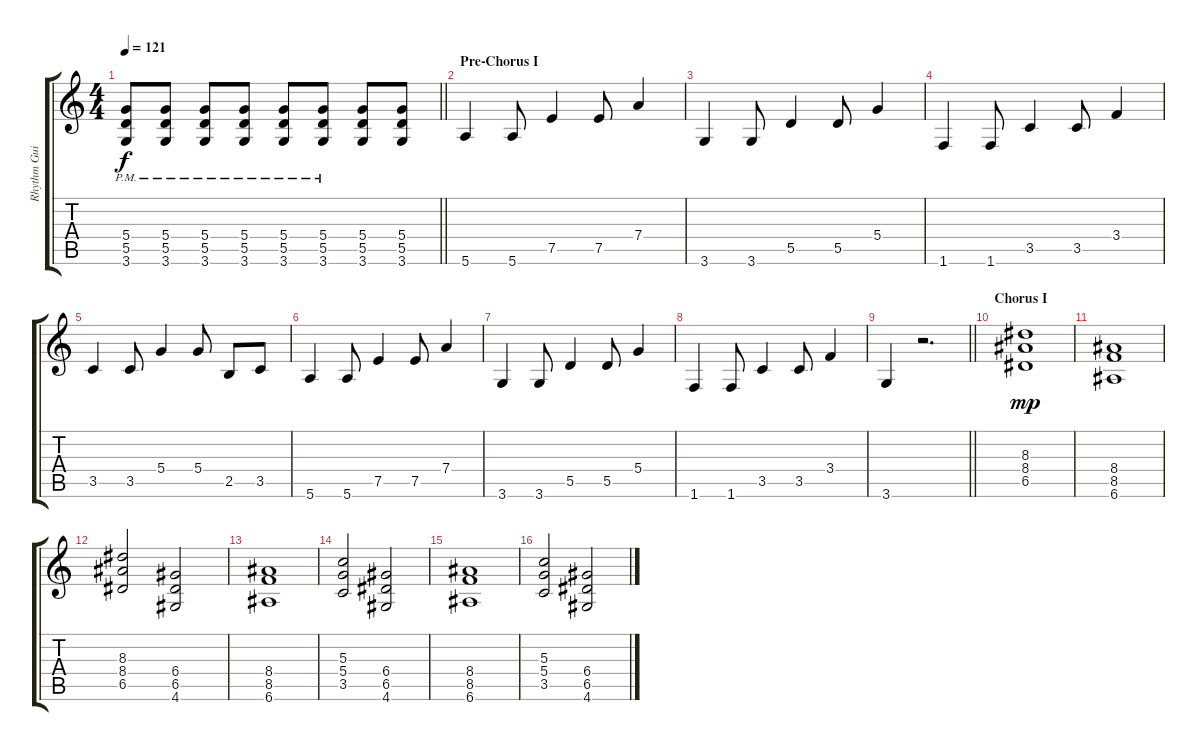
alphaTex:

\track ("Rhythm Guitar" "Rhythm Gui") {instrument electricguitarclean}
\staff {score tabs}
\tuning (E4 B3 G3 D3 A2 E2) {hide}
\ts (4 4)
\tempo 121
\clef g2
\barLineRight lightlight
\ks c
(5.4{pm} 5.5{pm} 3.6{pm}).8{dy f} (5.4{pm} 5.5{pm} 3.6{pm}).8 (5.4{pm} 5.5{pm} 3.6{pm}).8 (5.4{pm} 5.5{pm} 3.6{pm}).8 (5.4{pm} 5.5{pm} 3.6{pm}).8 (5.4{pm} 5.5{pm} 3.6{pm}).8 (5.4 5.5 3.6).8 (5.4 5.5 3.6).8 |
\section ("" "Pre-Chorus I")
5.6.4 5.6.8 7.5.4 7.5.8 7.4.4 |
3.6.4 3.6.8 5.5.4 5.5.8 5.4.4 |
1.6.4 1.6.8 3.5.4 3.5.8 3.4.4 |
3.5.4 3.5.8 5.4.4 5.4.8 2.5.8 3.5.8 |
5.6.4 5.6.8 7.5.4 7.5.8 7.4.4 |
3.6.4 3.6.8 5.5.4 5.5.8 5.4.4 |
1.6.4 1.6.8 3.5.4 3.5.8 3.4.4 |
\barLineRight lightlight
3.6.4 r.2{d} |
\section ("" "Chorus I")
(8.3 8.4 6.5).1{dy mp instrument distortionguitar} |
(8.4 8.5 6.6).1 |
(8.3 8.4 6.5).2 (6.4 6.5 4.6).2 |
(8.4 8.5 6.6).1 |
(5.3 5.4 3.5).2 (6.4 6.5 4.6).2 |
(8.4 8.5 6.6).1 |
(5.3 5.4 3.5).2 (6.4 6.5 4.6).2
